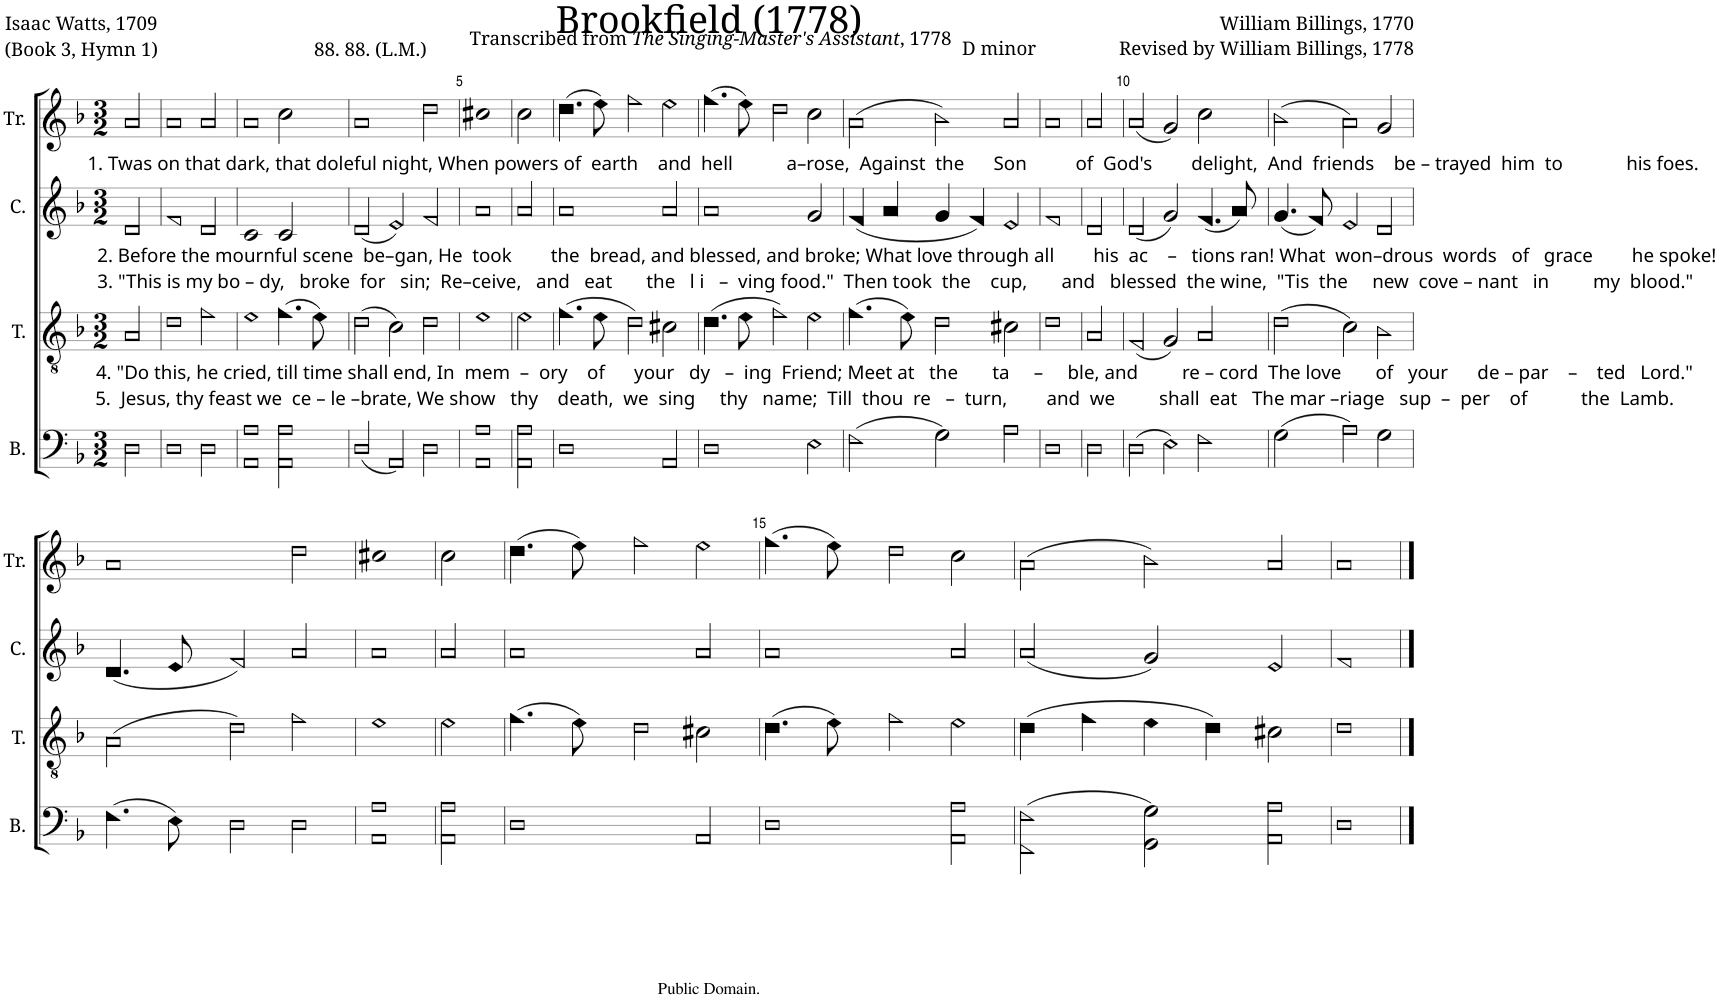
**kern	**kern	**kern	**kern
*part4	*part3	*part2	*part1
*staff4	*staff3	*staff2	*staff1
*I"B.	*I"T.	*I"C.	*I"Tr.
*I'B.	*I'T.	*I'C.	*I'Tr.
*clefF4	*clefGv2	*clefG2	*clefG2
*k[b-]	*k[b-]	*k[b-]	*k[b-]
*M3/2	*M3/2	*M3/2	*M3/2
=1	=1	=1	=1
!	!	!	!LO:TX:b:t=1. Twas on that dark, that doleful night, When powers of  earth    and  hell           a–rose,  Against  the      Son          of  God's        delight,  And  friends    be – trayed  him  to             his foes.
!	!	!LO:TX:b:t=2. Before the mournful scene  be–gan, He  took        the  bread, and blessed, and broke; What love through all        his  ac    –   tions ran! What  won–drous  words   of   grace        he spoke!	!
!	!	!LO:TX:b:t=3. "This is my bo – dy,   broke  for   sin;  Re–ceive,   and   eat       the   l i   –  ving food."  Then took  the    cup,       and   blessed  the wine,  "Tis  the     new  cove – nant   in         my  blood."	!
!	!LO:TX:b:t=4. "Do this, he cried, till time shall end, In  mem  –  ory    of      your   dy   –  ing  Friend; Meet at   the       ta     –     ble, and         re – cord  The love       of   your      de – par    –    ted   Lord."	!	!
!	!LO:TX:b:t=5.  Jesus, thy feast we  ce – le –brate, We show   thy    death,  we  sing     thy   name;  Till  thou  re   –  turn,        and  we         shall  eat   The mar –riage   sup  –  per    of           the  Lamb.	!	!
2D!\	2A!/	2d!/	2a!/
=2	=2	=2	=2
1D!	1d!	1f!	1a!
2D!\	2f!\	2d!/	2a!/
=3	=3	=3	=3
!	!	!LO:N:head=open	!
1AA! 1A!	1e!	1c!	1a!
2AA!\ 2A!\	(4.f!\	2c!/	2cc!\
.	8e!\)	.	.
=4	=4	=4	=4
(2D!/	(2d!\	(2d!/	1a!
2AA!/)	2c!\)	2e!/)	.
2D!\	2d!\	2f!/	2dd!\
=5	=5	=5	=5
!	!	!	!LO:N:head=open
1AA! 1A!	1e!	1a!	1cc#X!
2AA!\ 2A!\	2e!\	2a!/	2cc#!\
=6	=6	=6	=6
1D!	(4.f!\	1a!	(4.dd!\
.	8e!\	.	8ee!\)
.	2d!\)	.	2ff!\
2AA!/	2c#X!\	2a!/	2ee!\
=7	=7	=7	=7
1D!	(4.d!\	1a!	(4.ff!\
.	8e!\	.	8ee!\)
.	2f!\)	.	2dd!\
2E!\	2e!\	2g!/	2cc!\
=8	=8	=8	=8
(2F!\	(4.f!\	(4f!/	(2a!\
.	.	4a!/	.
.	8e!\)	.	.
2G!\)	2d!\	4g!/	2b-!\)
.	.	4f!/)	.
2A!\	2c#X!\	2e!/	2a!/
=9	=9	=9	=9
1D!	1d!	1f!	1a!
2D!\	2A!/	2d!/	2a!/
=10	=10	=10	=10
(2D!\	(2F!/	(2d!/	(2a!/
2E!\)	2G!/)	2g!/)	2g!/)
2F!\	2A!/	(4.f!/	2cc!\
.	.	8a!/)	.
=11	=11	=11	=11
(2G!\	(2d!\	(4.g!/	(2b-!\
.	.	8f!/)	.
2A!\)	2c!\)	2e!/	2a!\)
2G!\	2B-!\	2d!/	2g!/
!!LO:LB:g=z
=12	=12	=12	=12
(4.F!\	(2A!\	(4.d!/	1a!
8E!\)	.	8e!/	.
2D!\	2d!\)	2f!/)	.
2D!\	2f!\	2a!/	2dd!\
=13	=13	=13	=13
!	!	!	!LO:N:head=open
1AA! 1A!	1e!	1a!	1cc#X!
2AA!\ 2A!\	2e!\	2a!/	2cc#!\
=14	=14	=14	=14
1D!	(4.f!\	1a!	(4.dd!\
.	8e!\)	.	8ee!\)
.	2d!\	.	2ff!\
2AA!/	2c#X!\	2a!/	2ee!\
=15	=15	=15	=15
1D!	(4.d!\	1a!	(4.ff!\
.	8e!\)	.	8ee!\)
.	2f!\	.	2dd!\
2AA!\ 2A!\	2e!\	2a!/	2cc!\
=16	=16	=16	=16
(2FF!\ 2F!\	(4d!\	(2a!/	(2a!\
.	4f!\	.	.
2GG!\ 2G!\)	4e!\	2g!/)	2b-!\)
.	4d!\)	.	.
2AA!\ 2A!\	2c#X!\	2e!/	2a!/
=17	=17	=17	=17
1D!	1d!	1f!	1a!
==	==	==	==
*-	*-	*-	*-
